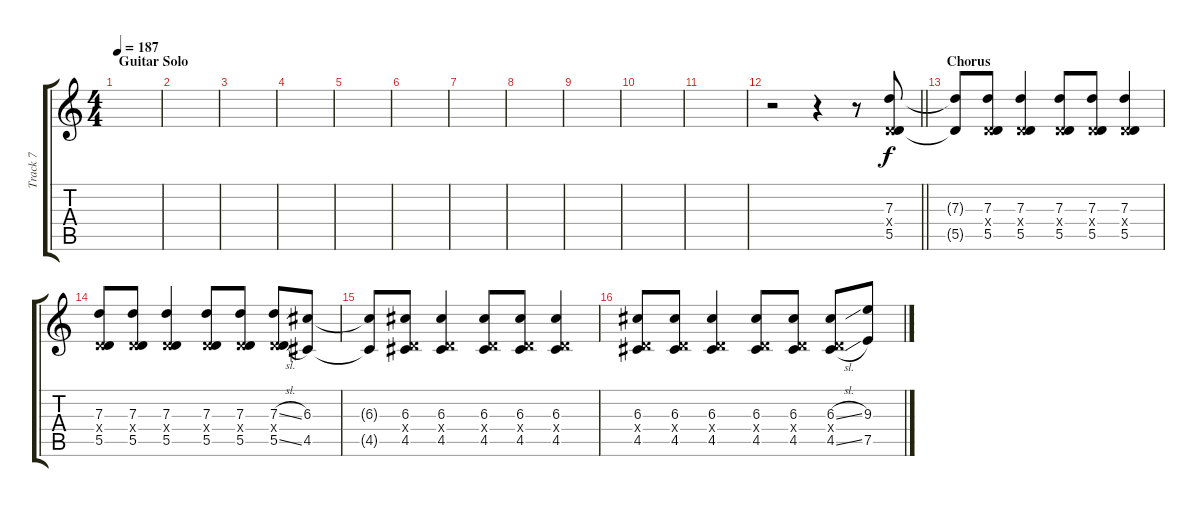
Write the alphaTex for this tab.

\track ("Track 7" "Track 7") {instrument distortionguitar}
\staff {score tabs}
\tuning (E4 B3 G3 D3 A2 E2) {hide}
\ts (4 4)
\section ("" "Guitar Solo")
\tempo 187
\clef g2
\ks c
|
|
|
|
|
|
|
|
|
|
|
\barLineRight lightlight
r.2 r.4 r.8 (7.3 0.4{x} 5.5).8 |
\section ("" "Chorus")
(7.3{t} 5.5{t}).8 (7.3 0.4{x} 5.5).8 (7.3 0.4{x} 5.5).4 (7.3 0.4{x} 5.5).8 (7.3 0.4{x} 5.5).8 (7.3 0.4{x} 5.5).4 |
(7.3 0.4{x} 5.5).8 (7.3 0.4{x} 5.5).8 (7.3 0.4{x} 5.5).4 (7.3 0.4{x} 5.5).8 (7.3 0.4{x} 5.5).8 (7.3{sl} 0.4{x} 5.5{sl}).8 (6.3 4.5).8 |
(6.3{t} 4.5{t}).8 (6.3 0.4{x} 4.5).8 (6.3 0.4{x} 4.5).4 (6.3 0.4{x} 4.5).8 (6.3 0.4{x} 4.5).8 (6.3 0.4{x} 4.5).4 |
(6.3 0.4{x} 4.5).8 (6.3 0.4{x} 4.5).8 (6.3 0.4{x} 4.5).4 (6.3 0.4{x} 4.5).8 (6.3 0.4{x} 4.5).8 (6.3{sl} 0.4{x} 4.5{sl}).8 (9.3 7.5).8
